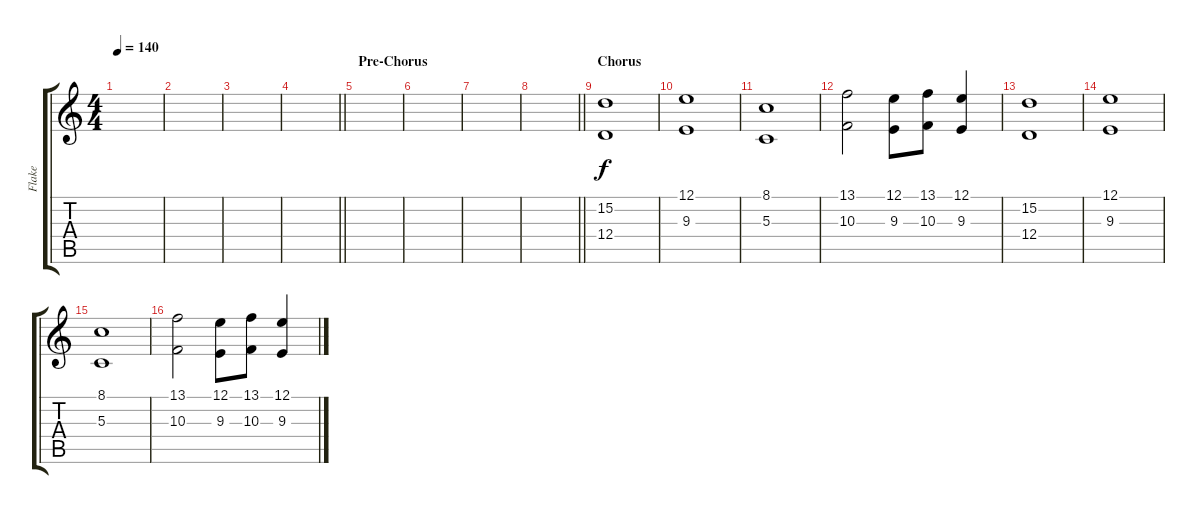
\track ("Flake" "Flake") {instrument pad4choir}
\staff {score tabs}
\tuning (E4 B3 G3 D3 A2 E2) {hide}
\ts (4 4)
\tempo 140
\clef g2
\ks c
|
|
|
\barLineRight lightlight
|
\section ("" "Pre-Chorus")
|
|
|
\barLineRight lightlight
|
\section ("" "Chorus")
(15.2 12.4).1 |
(12.1 9.3).1 |
(8.1 5.3).1 |
(13.1 10.3).2 (12.1 9.3).8 (13.1 10.3).8 (12.1 9.3).4 |
(15.2 12.4).1 |
(12.1 9.3).1 |
(8.1 5.3).1 |
(13.1 10.3).2 (12.1 9.3).8 (13.1 10.3).8 (12.1 9.3).4
